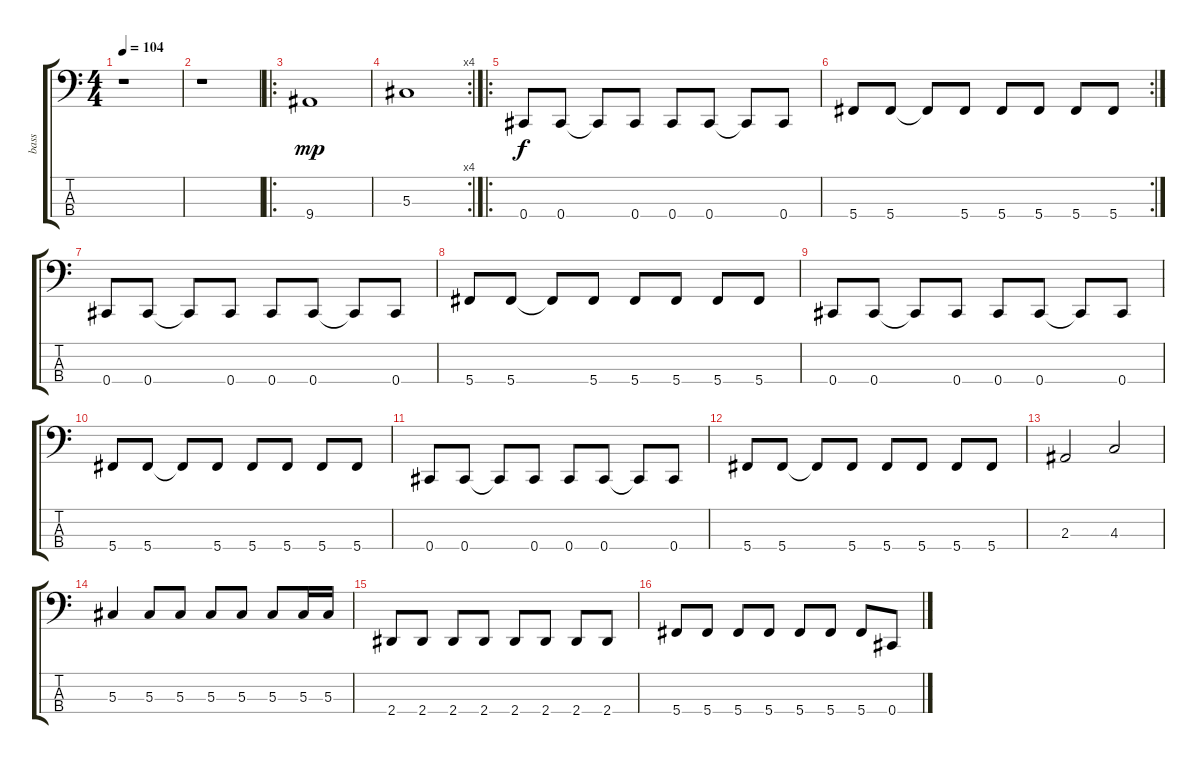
\track ("bass" "bass") {instrument electricbassfinger}
\staff {score tabs}
\tuning (Ab1 Db2 Ab1 Db1) {hide}
\ts (4 4)
\tempo 104
\clef f4
\ks c
r.1{dy mp instrument electricbassfinger} |
r.1 |
\ro
9.4.1 |
\rc 4
5.3.1 |
\ro
0.4.8{dy f} 0.4.8 0.4{t}.8 0.4.8 0.4.8 0.4.8 0.4{t}.8 0.4.8 |
\rc 2
5.4.8 5.4.8 5.4{t}.8 5.4.8 5.4.8 5.4.8 5.4.8 5.4.8 |
0.4.8 0.4.8 0.4{t}.8 0.4.8 0.4.8 0.4.8 0.4{t}.8 0.4.8 |
5.4.8 5.4.8 5.4{t}.8 5.4.8 5.4.8 5.4.8 5.4.8 5.4.8 |
0.4.8 0.4.8 0.4{t}.8 0.4.8 0.4.8 0.4.8 0.4{t}.8 0.4.8 |
5.4.8 5.4.8 5.4{t}.8 5.4.8 5.4.8 5.4.8 5.4.8 5.4.8 |
0.4.8 0.4.8 0.4{t}.8 0.4.8 0.4.8 0.4.8 0.4{t}.8 0.4.8 |
5.4.8 5.4.8 5.4{t}.8 5.4.8 5.4.8 5.4.8 5.4.8 5.4.8 |
2.3.2 4.3.2 |
5.3.4 5.3.8 5.3.8 5.3.8 5.3.8 5.3.8 5.3.16 5.3.16 |
2.4.8 2.4.8 2.4.8 2.4.8 2.4.8 2.4.8 2.4.8 2.4.8 |
5.4.8 5.4.8 5.4.8 5.4.8 5.4.8 5.4.8 5.4.8 0.4.8
